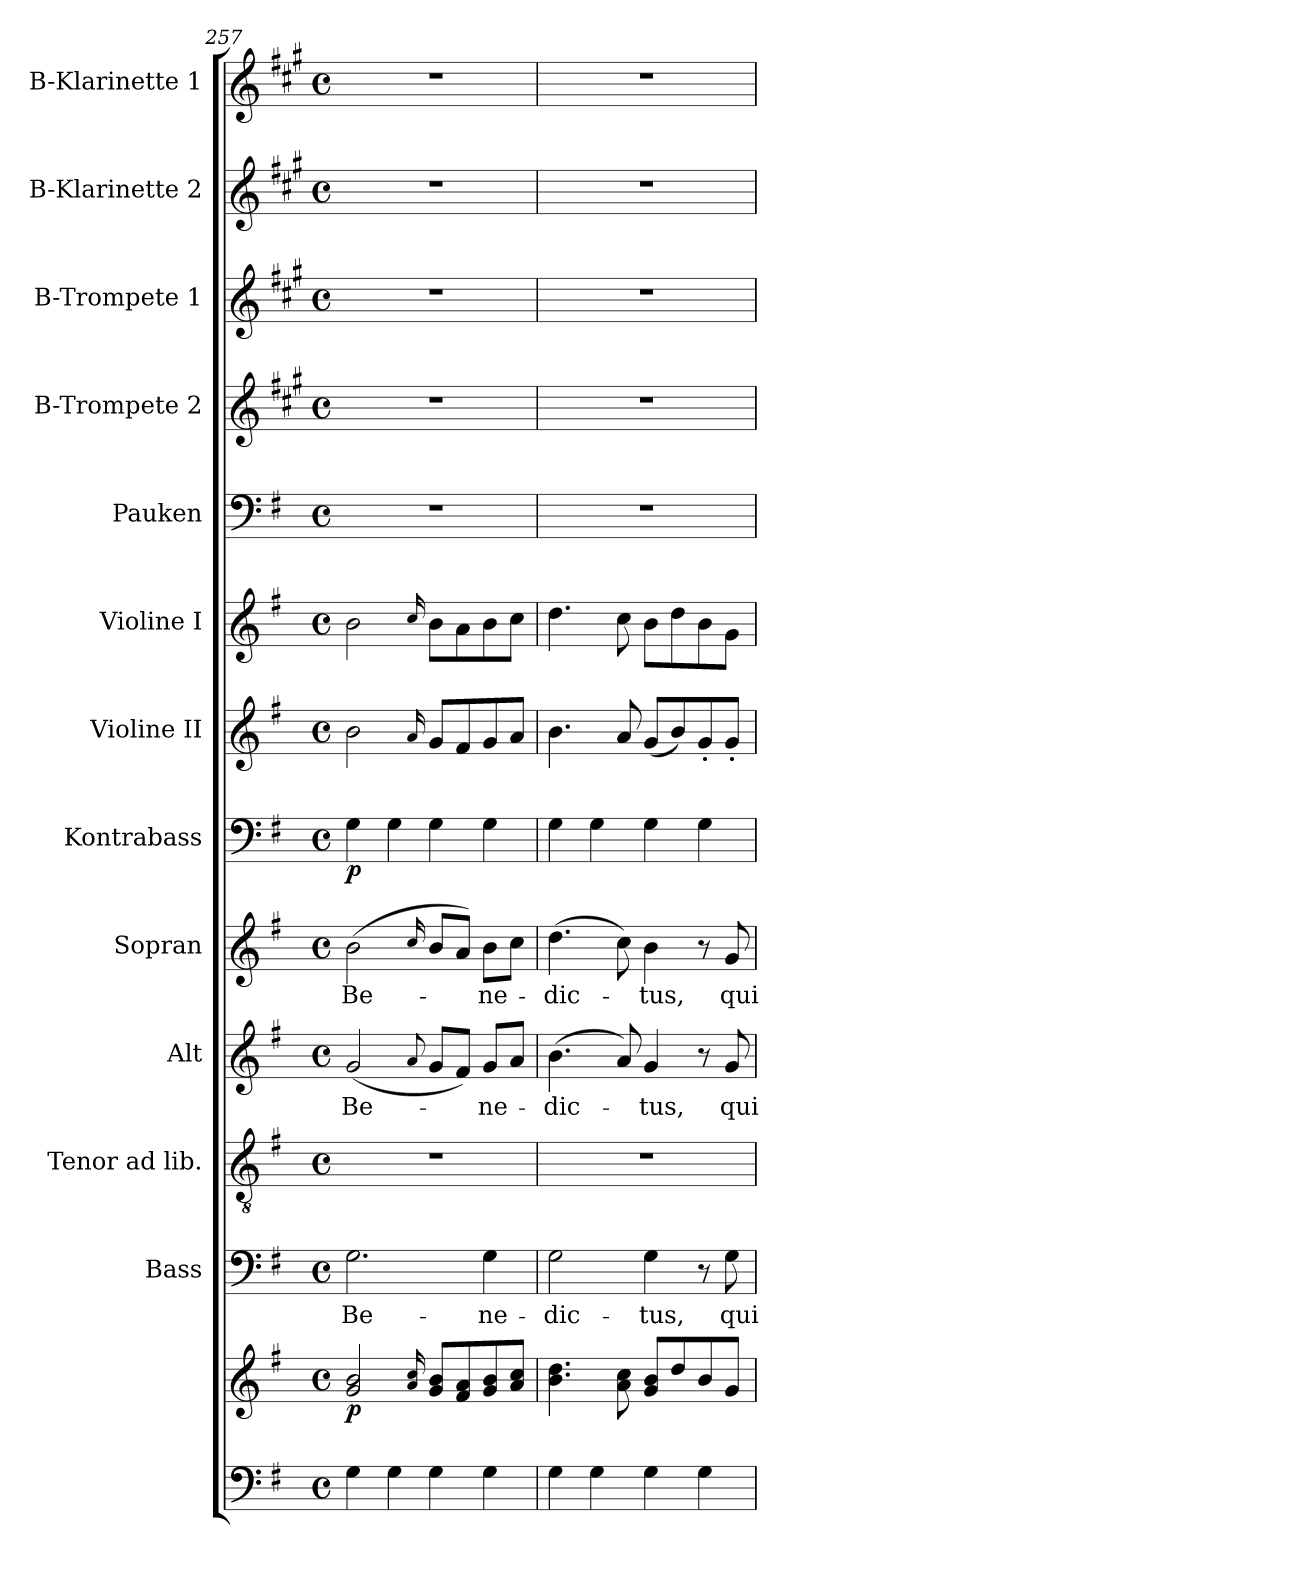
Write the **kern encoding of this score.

**kern	**kern	**dynam	**kern	**text	**kern	**kern	**text	**kern	**text	**kern	**dynam	**kern	**kern	**kern	**kern	**kern	**kern	**kern
*part13	*part13	*part13	*part12	*part12	*part11	*part10	*part10	*part9	*part9	*part8	*part8	*part7	*part6	*part5	*part4	*part3	*part2	*part1
*staff14	*staff13	*staff13/14	*staff12	*staff12	*staff11	*staff10	*staff10	*staff9	*staff9	*staff8	*staff8	*staff7	*staff6	*staff5	*staff4	*staff3	*staff2	*staff1
*	*	*	*I"Bass	*	*I"Tenor ad lib.	*I"Alt	*	*I"Sopran	*	*I"Kontrabass	*	*I"Violine II	*I"Violine I	*I"Pauken	*I"B-Trompete 2	*I"B-Trompete 1	*I"B-Klarinette 2	*I"B-Klarinette 1
*	*	*	*I'B.	*	*I'T.	*I'A.	*	*I'S.	*	*I'Kb.	*	*I'Vl. II	*I'Vl. I	*I'Pk.	*I'Trp. 2	*I'Trp. 1	*I'B Kl. 2	*I'B Kl. 1
*clefF4	*clefG2	*	*clefF4	*	*clefGv2	*clefG2	*	*clefG2	*	*clefF4	*	*clefG2	*clefG2	*clefF4	*clefG2	*clefG2	*clefG2	*clefG2
*	*	*	*	*	*	*	*	*	*	*ITrd7c12	*	*	*	*	*ITrd1c2	*ITrd1c2	*ITrd1c2	*ITrd1c2
*k[f#]	*k[f#]	*	*k[f#]	*	*k[f#]	*k[f#]	*	*k[f#]	*	*k[f#]	*	*k[f#]	*k[f#]	*k[f#]	*k[f#]	*k[f#]	*k[f#]	*k[f#]
*G:	*G:	*	*G:	*	*G:	*G:	*	*G:	*	*G:	*	*G:	*G:	*G:	*G:	*G:	*G:	*G:
*M4/4	*M4/4	*	*M4/4	*	*M4/4	*M4/4	*	*M4/4	*	*M4/4	*	*M4/4	*M4/4	*M4/4	*M4/4	*M4/4	*M4/4	*M4/4
*met(c)	*met(c)	*	*met(c)	*	*met(c)	*met(c)	*	*met(c)	*	*met(c)	*	*met(c)	*met(c)	*met(c)	*met(c)	*met(c)	*met(c)	*met(c)
=257	=257	=257	=257	=257	=257	=257	=257	=257	=257	=257	=257	=257	=257	=257	=257	=257	=257	=257
!	!	!LO:DY:b	!	!LO:LY:b	!	!	!LO:LY:b	!	!LO:LY:b	!	!LO:DY:b	!	!	!	!	!	!	!
4G\	2g/ 2b/	p	2.G\	Be-	1r	(<2g/	Be-	(>2b\	Be-	4GG\	p	2b\	2b\	1r	1r	1r	1r	1r
4G\	.	.	.	.	.	.	.	.	.	4GG\	.	.	.	.	.	.	.	.
.	16qqa/ 16qqcc/	.	.	.	.	8qqa/	.	16qqcc/	.	.	.	16qqa/	16qqcc/	.	.	.	.	.
4G\	8g/ 8b/L	.	.	.	.	8g/L	.	8b/L	.	4GG\	.	8g/L	8b\L	.	.	.	.	.
.	8f#/ 8a/	.	.	.	.	8f#/J)	.	8a/J)	.	.	.	8f#/	8a\	.	.	.	.	.
!	!	!	!	!LO:LY:b	!	!	!LO:LY:b	!	!LO:LY:b	!	!	!	!	!	!	!	!	!
4G\	8g/ 8b/	.	4G\	-ne-	.	8g/L	-ne-	8b\L	-ne-	4GG\	.	8g/	8b\	.	.	.	.	.
.	8a/ 8cc/J	.	.	.	.	8a/J	.	8cc\J	.	.	.	8a/J	8cc\J	.	.	.	.	.
=258	=258	=258	=258	=258	=258	=258	=258	=258	=258	=258	=258	=258	=258	=258	=258	=258	=258	=258
!	!	!	!	!LO:LY:b	!	!	!LO:LY:b	!	!LO:LY:b	!	!	!	!	!	!	!	!	!
4G\	4.b\ 4.dd\	.	2G\	-dic-	1r	(>4.b\	-dic-	(>4.dd\	-dic-	4GG\	.	4.b\	4.dd\	1r	1r	1r	1r	1r
4G\	.	.	.	.	.	.	.	.	.	4GG\	.	.	.	.	.	.	.	.
.	8a\ 8cc\	.	.	.	.	8a/)	.	8cc\)	.	.	.	8a/	8cc\	.	.	.	.	.
!	!	!	!	!LO:LY:b	!	!	!LO:LY:b	!	!LO:LY:b	!	!	!	!	!	!	!	!	!
4G\	8g/ 8b/L	.	4G\	-tus,	.	4g/	-tus,	4b\	-tus,	4GG\	.	(<8g/L	8b\L	.	.	.	.	.
.	8dd/	.	.	.	.	.	.	.	.	.	.	8b/)	8dd\	.	.	.	.	.
4G\	8b/	.	8r	.	.	8r	.	8r	.	4GG\	.	8g'</	8b\	.	.	.	.	.
!	!	!	!	!LO:LY:b	!	!	!LO:LY:b	!	!LO:LY:b	!	!	!	!	!	!	!	!	!
.	8g/J	.	8G\	qui	.	8g/	qui	8g/	qui	.	.	8g'</J	8g\J	.	.	.	.	.
=	=	=	=	=	=	=	=	=	=	=	=	=	=	=	=	=	=	=
*-	*-	*-	*-	*-	*-	*-	*-	*-	*-	*-	*-	*-	*-	*-	*-	*-	*-	*-
